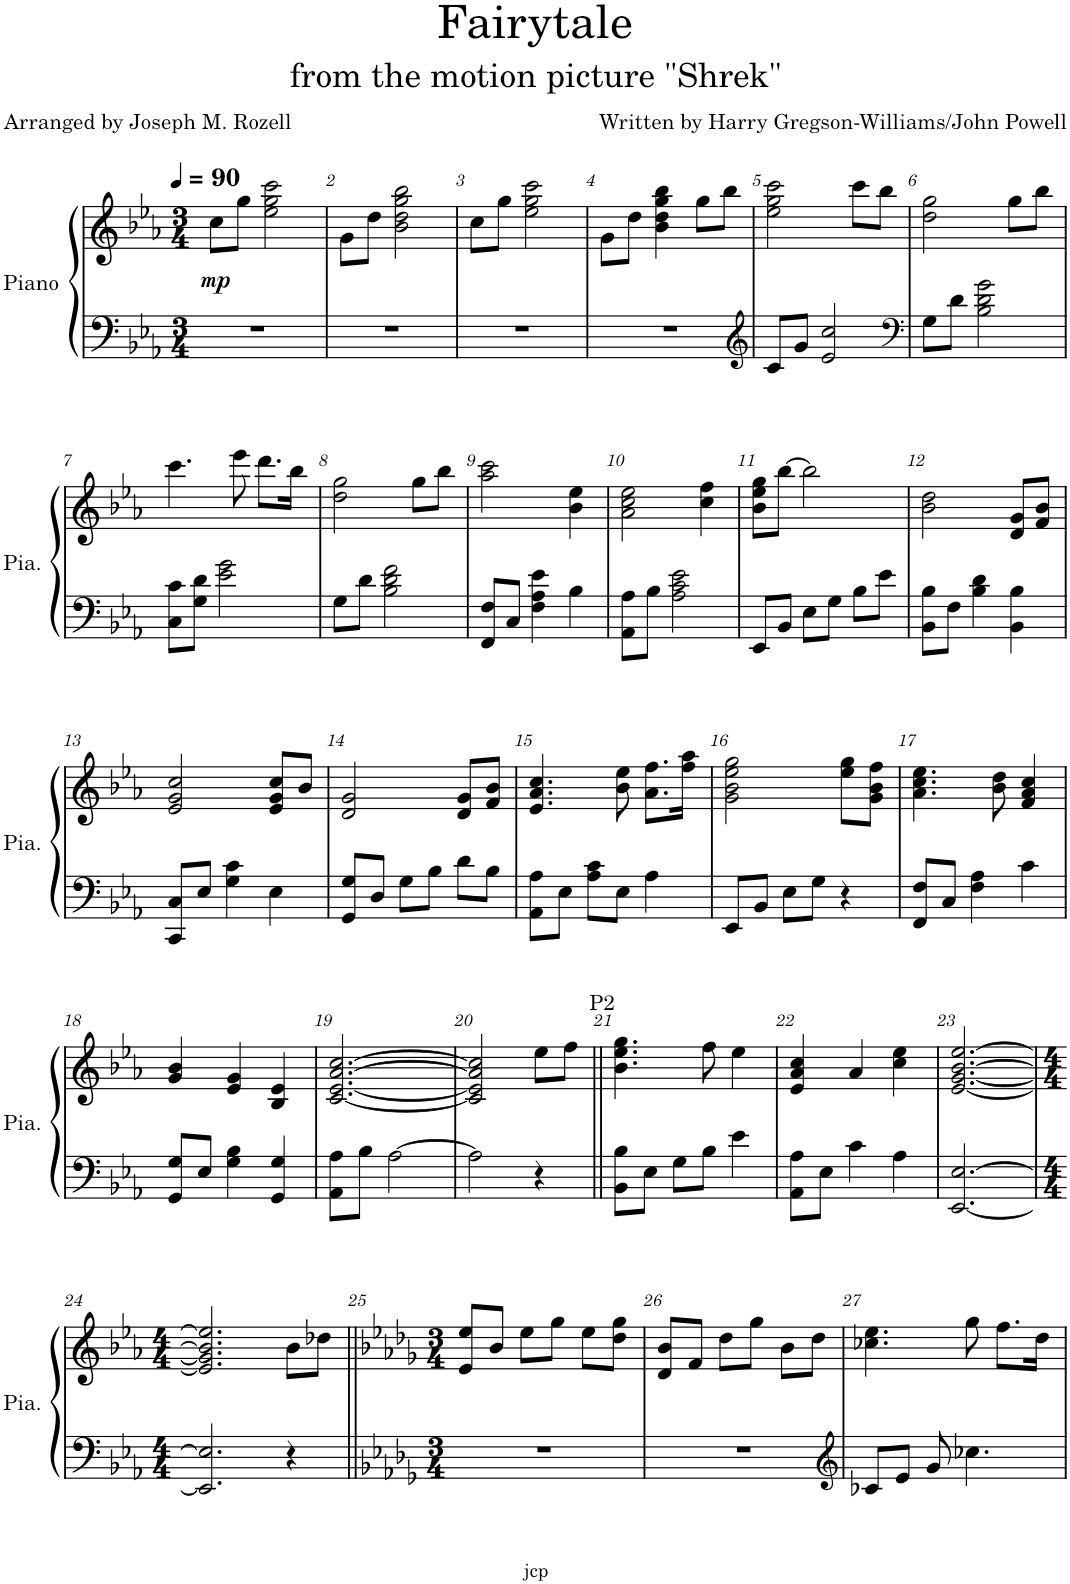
**kern	**kern	**dynam
*part1	*part1	*part1
*staff2	*staff1	*staff1/2
*I"Piano	*	*
*I'Pia.	*	*
*clefF4	*clefG2	*
*k[b-e-a-]	*k[b-e-a-]	*
*M3/4	*M3/4	*
*MM90	*MM90	*
=1	=1	=1
!	!	!LO:DY:b
2.r	8cc\L	mp
.	8gg\J	.
.	2ee-\ 2gg\ 2ccc\	.
=2	=2	=2
2.r	8g\L	.
.	8dd\J	.
.	2b-\ 2dd\ 2gg\ 2bb-\	.
=3	=3	=3
2.r	8cc\L	.
.	8gg\J	.
.	2ee-\ 2gg\ 2ccc\	.
=4	=4	=4
2.r	8g\L	.
.	8dd\J	.
.	4b-\ 4dd\ 4gg\ 4bb-\	.
.	8gg\L	.
.	8bb-\J	.
=5	=5	=5
*clefG2	*	*
8c/L	2ee-\ 2gg\ 2ccc\	.
8g/J	.	.
2e-/ 2cc/	.	.
.	8ccc\L	.
.	8bb-\J	.
=6	=6	=6
*clefF4	*	*
8G\L	2dd\ 2gg\	.
8d\J	.	.
2B-\ 2d\ 2g\	.	.
.	8gg\L	.
.	8bb-\J	.
!!LO:LB:g=z
=7	=7	=7
8C\ 8c\L	4.ccc\	.
8G\ 8d\J	.	.
2e-\ 2g\	.	.
.	8eee-\	.
.	8.ddd\L	.
.	16bb-\Jk	.
=8	=8	=8
8G\L	2dd\ 2gg\	.
8d\J	.	.
2B-\ 2d\ 2f\	.	.
.	8gg\L	.
.	8bb-\J	.
=9	=9	=9
8FF/ 8F/L	2aa-\ 2ccc\	.
8C/J	.	.
4F\ 4A-\ 4e-\	.	.
4B-\	4b-\ 4ee-\	.
=10	=10	=10
8AA-\ 8A-\L	2a-\ 2cc\ 2ee-\	.
8B-\J	.	.
2A-\ 2c\ 2e-\	.	.
.	4cc\ 4ff\	.
=11	=11	=11
8EE-/L	8b-\ 8ee-\ 8gg\L	.
8BB-/J	[8bb-\J	.
8E-\L	2bb-\]	.
8G\J	.	.
8B-\L	.	.
8e-\J	.	.
=12	=12	=12
8BB-\ 8B-\L	2b-\ 2dd\	.
8F\J	.	.
4B-\ 4d\	.	.
4BB-\ 4B-\	8d/ 8g/L	.
.	8f/ 8b-/J	.
!!LO:LB:g=z
=13	=13	=13
8CC/ 8C/L	2e-/ 2g/ 2cc/	.
8E-/J	.	.
4G\ 4c\	.	.
4E-\	8e-/ 8g/ 8cc/L	.
.	8b-/J	.
=14	=14	=14
8GG/ 8G/L	2d/ 2g/	.
8D/J	.	.
8G\L	.	.
8B-\J	.	.
8d\L	8d/ 8g/L	.
8B-\J	8f/ 8b-/J	.
=15	=15	=15
8AA-\ 8A-\L	4.e-/ 4.a-/ 4.cc/	.
8E-\J	.	.
8A-\ 8c\L	.	.
8E-\J	8b-\ 8ee-\	.
4A-\	8.a-\ 8.ff\L	.
.	16ff\ 16aa-\Jk	.
=16	=16	=16
8EE-/L	2g\ 2b-\ 2ee-\ 2gg\	.
8BB-/J	.	.
8E-\L	.	.
8G\J	.	.
4r	8ee-\ 8gg\L	.
.	8g\ 8b-\ 8ff\J	.
=17	=17	=17
8FF/ 8F/L	4.a-\ 4.cc\ 4.ee-\	.
8C/J	.	.
4F\ 4A-\	.	.
.	8b-\ 8dd\	.
4c\	4f/ 4a-/ 4cc/	.
!!LO:LB:g=z
=18	=18	=18
8GG/ 8G/L	4g/ 4b-/	.
8E-/J	.	.
4G\ 4B-\	4e-/ 4g/	.
4GG/ 4G/	4B-/ 4e-/	.
=19	=19	=19
8AA-\ 8A-\L	[2.c/ [2.e-/ [2.a-/ [2.cc/	.
8B-\J	.	.
[2A-\	.	.
=20	=20	=20
2A-\]	2c/] 2e-/] 2a-/] 2cc/]	.
4r	8ee-\L	.
.	8ff\J	.
=21||	=21||	=21||
!	!LO:TX:a:t=P2	!
8BB-\ 8B-\L	4.b-\ 4.ee-\ 4.gg\	.
8E-\J	.	.
8G\L	.	.
8B-\J	8ff\	.
4e-\	4ee-\	.
=22	=22	=22
8AA-\ 8A-\L	4e-/ 4a-/ 4cc/	.
8E-\J	.	.
4c\	4a-/	.
4A-\	4cc\ 4ee-\	.
=23	=23	=23
[2.EE-/ [2.E-/	[2.e-/ [2.g/ [2.b-/ [2.ee-/	.
!!LO:LB:g=z
=24	=24	=24
*M4/4	*M4/4	*
2.EE-/] 2.E-/]	2.e-/] 2.g/] 2.b-/] 2.ee-/]	.
4r	8b-\L	.
.	8dd-X\J	.
=25||	=25||	=25||
*k[b-e-a-d-g-]	*k[b-e-a-d-g-]	*
*M3/4	*M3/4	*
2.r	8e-/ 8ee-/L	.
.	8b-/J	.
.	8ee-\L	.
.	8gg-\J	.
.	8ee-\L	.
.	8dd-\ 8gg-\J	.
=26	=26	=26
2.r	8d-/ 8b-/L	.
.	8f/J	.
.	8dd-\L	.
.	8gg-\J	.
.	8b-\L	.
.	8dd-\J	.
=27	=27	=27
*clefG2	*	*
8c-X/L	4.cc-X\ 4.ee-\	.
8e-/J	.	.
8g-/	.	.
4.cc-X\	8gg-\	.
.	8.ff\L	.
.	16dd-\Jk	.
=	=	=
*-	*-	*-
